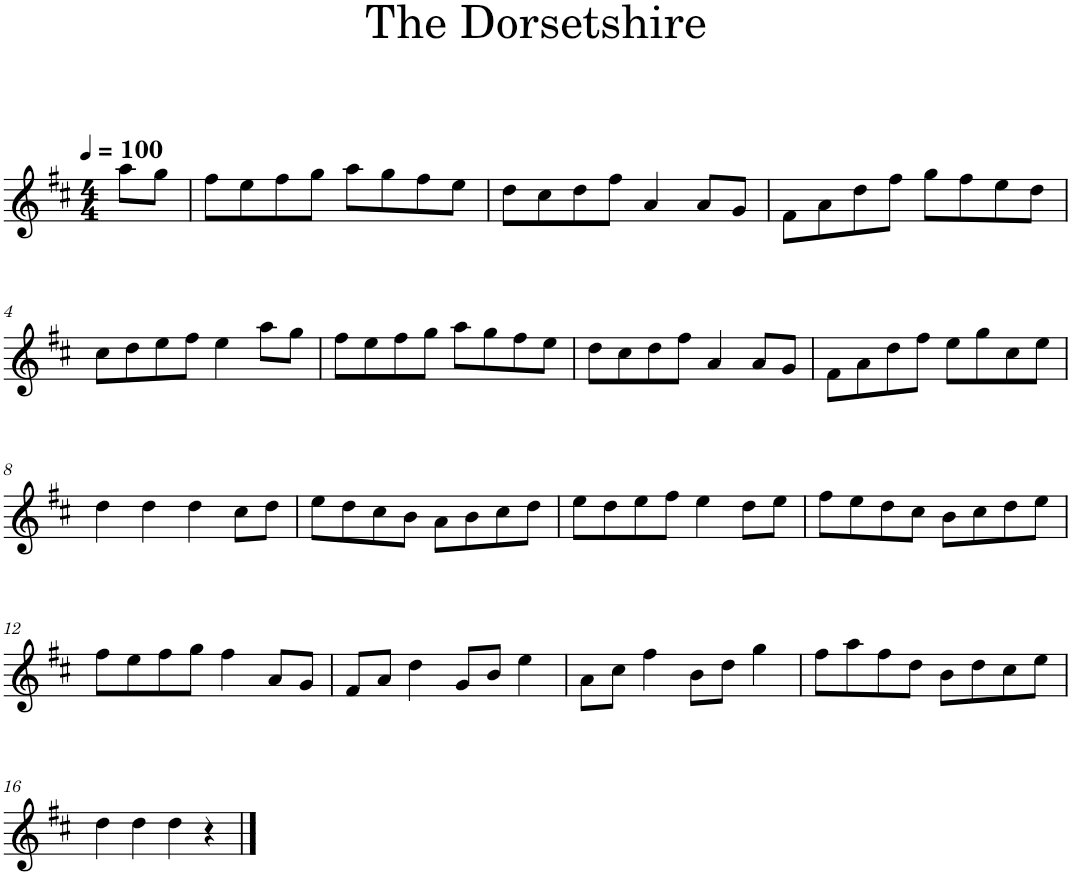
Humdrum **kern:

**kern
*part1
*staff1
*I"Flute
*I'Fl.
*clefG2
*k[f#c#]
*M4/4
*MM100
=
8aa\L
8gg\J
=1
8ff#\L
8ee\
8ff#\
8gg\J
8aa\L
8gg\
8ff#\
8ee\J
=2
8dd\L
8cc#\
8dd\
8ff#\J
4a/
8a/L
8g/J
=3
8f#\L
8a\
8dd\
8ff#\J
8gg\L
8ff#\
8ee\
8dd\J
!!LO:LB:g=z
=4
8cc#\L
8dd\
8ee\
8ff#\J
4ee\
8aa\L
8gg\J
=5
8ff#\L
8ee\
8ff#\
8gg\J
8aa\L
8gg\
8ff#\
8ee\J
=6
8dd\L
8cc#\
8dd\
8ff#\J
4a/
8a/L
8g/J
=7
8f#\L
8a\
8dd\
8ff#\J
8ee\L
8gg\
8cc#\
8ee\J
!!LO:LB:g=z
=8
4dd\
4dd\
4dd\
8cc#\L
8dd\J
=9
8ee\L
8dd\
8cc#\
8b\J
8a\L
8b\
8cc#\
8dd\J
=10
8ee\L
8dd\
8ee\
8ff#\J
4ee\
8dd\L
8ee\J
=11
8ff#\L
8ee\
8dd\
8cc#\J
8b\L
8cc#\
8dd\
8ee\J
!!LO:LB:g=z
=12
8ff#\L
8ee\
8ff#\
8gg\J
4ff#\
8a/L
8g/J
=13
8f#/L
8a/J
4dd\
8g/L
8b/J
4ee\
=14
8a\L
8cc#\J
4ff#\
8b\L
8dd\J
4gg\
=15
8ff#\L
8aa\
8ff#\
8dd\J
8b\L
8dd\
8cc#\
8ee\J
!!LO:LB:g=z
=16
4dd\
4dd\
4dd\
4r
==
*-
